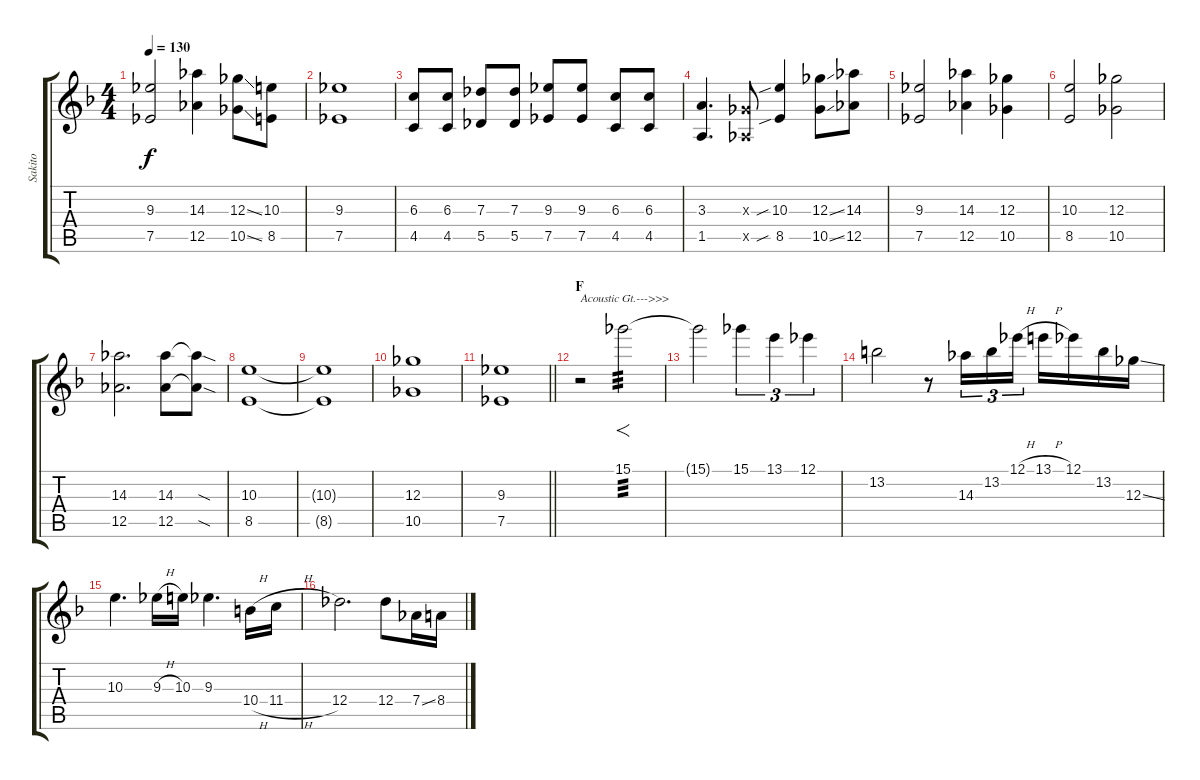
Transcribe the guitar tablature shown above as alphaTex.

\track ("Sakito" "Sakito") {instrument distortionguitar}
\staff {score tabs}
\tuning (Eb4 Bb3 Gb3 Db3 Ab2 Eb2) {hide}
\ts (4 4)
\tempo 130
\clef g2
\ks f
(9.3 7.5).2{dy f} (14.3 12.5).4 (12.3{ss} 10.5{ss}).8 (10.3 8.5).8 |
(9.3 7.5).1 |
(6.3 4.5).8 (6.3 4.5).8 (7.3 5.5).8 (7.3 5.5).8 (9.3 7.5).8 (9.3 7.5).8 (6.3 4.5).8 (6.3 4.5).8 |
(3.3 1.5).4{d} (0.3{x} 0.5{x}).8 (10.3{sib} 8.5{sib}).4 (12.3{ss} 10.5{ss}).8 (14.3 12.5).8 |
(9.3 7.5).2 (14.3 12.5).4 (12.3 10.5).4 |
(10.3 8.5).2 (12.3 10.5).2 |
(14.3 12.5).2{d} (14.3 12.5).8 (14.3{sod t} 12.5{sod t}).8 |
(10.3 8.5).1 |
(10.3{t} 8.5{t}).1 |
(12.3 10.5).1 |
\barLineRight lightlight
(9.3 7.5).1 |
\section ("" "F")
r.2{txt "Acoustic Gt.--->>>" volume 10 balance 8 instrument acousticguitarsteel} 15.1.2{f tp 3} |
15.1{t}.2 15.1.4{tu (3 2)} 13.1.4{tu (3 2)} 12.1.4{tu (3 2)} |
13.2.2 r.8 14.3.16{tu (3 2)} 13.2.16{tu (3 2)} 12.1{h}.16{tu (3 2)} 13.1{h}.16 12.1.16 13.2.16 12.3{ss}.16 |
10.3.4{d} 9.3{h}.16 10.3.16 9.3.4{d} 10.4{h}.16 11.4{h}.16 |
12.4.2{d} 12.4.8 7.4{ss}.16 8.4{ss}.16
